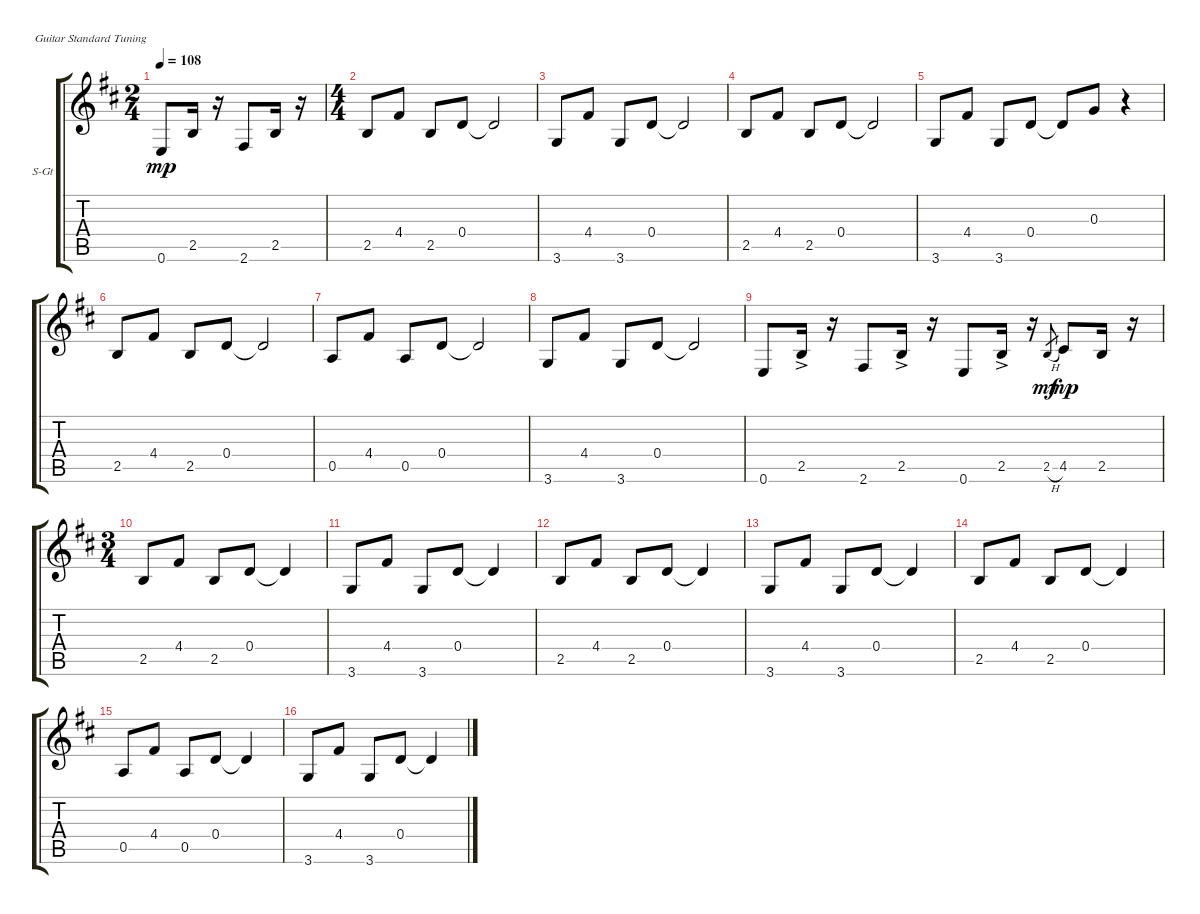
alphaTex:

\bracketExtendMode groupsimilarinstruments
\firstSystemTrackNameOrientation horizontal
\otherSystemsTrackNameOrientation horizontal
\track ("Gtr 1" "S-Gt") {instrument acousticguitarsteel}
\staff {score tabs}
\tuning (E4 B3 G3 D3 A2 E2)
\ts (2 4)
\beaming (8 2 2 2 2)
\tempo 108
\clef g2
\ks d
0.6.8{dy mp} 2.5.16 r.16 2.6.8 2.5.16 r.16 |
\ts (4 4)
\beaming (8 2 2 2 2)
2.5.8 4.4.8 2.5.8 0.4.8 0.4{t}.2 |
3.6.8 4.4.8 3.6.8 0.4.8 0.4{t}.2 |
2.5.8 4.4.8 2.5.8 0.4.8 0.4{t}.2 |
3.6.8 4.4.8 3.6.8 0.4.8 0.4{t}.8 0.3.8 r.4 |
2.5.8 4.4.8 2.5.8 0.4.8 0.4{t}.2 |
0.5.8 4.4.8 0.5.8 0.4.8 0.4{t}.2 |
3.6.8 4.4.8 3.6.8 0.4.8 0.4{t}.2 |
0.6.8 2.5{ac}.16 r.16 2.6.8 2.5{ac}.16 r.16 0.6.8 2.5{ac}.16 r.16 2.5{h}.8{gr dy mf} 4.5.8{dy mp} 2.5.16 r.16 |
\ts (3 4)
\beaming (8 2 2 2)
2.5.8 4.4.8 2.5.8 0.4.8 0.4{t}.4 |
3.6.8 4.4.8 3.6.8 0.4.8 0.4{t}.4 |
2.5.8 4.4.8 2.5.8 0.4.8 0.4{t}.4 |
3.6.8 4.4.8 3.6.8 0.4.8 0.4{t}.4 |
2.5.8 4.4.8 2.5.8 0.4.8 0.4{t}.4 |
0.5.8 4.4.8 0.5.8 0.4.8 0.4{t}.4 |
3.6.8 4.4.8 3.6.8 0.4.8 0.4{t}.4
